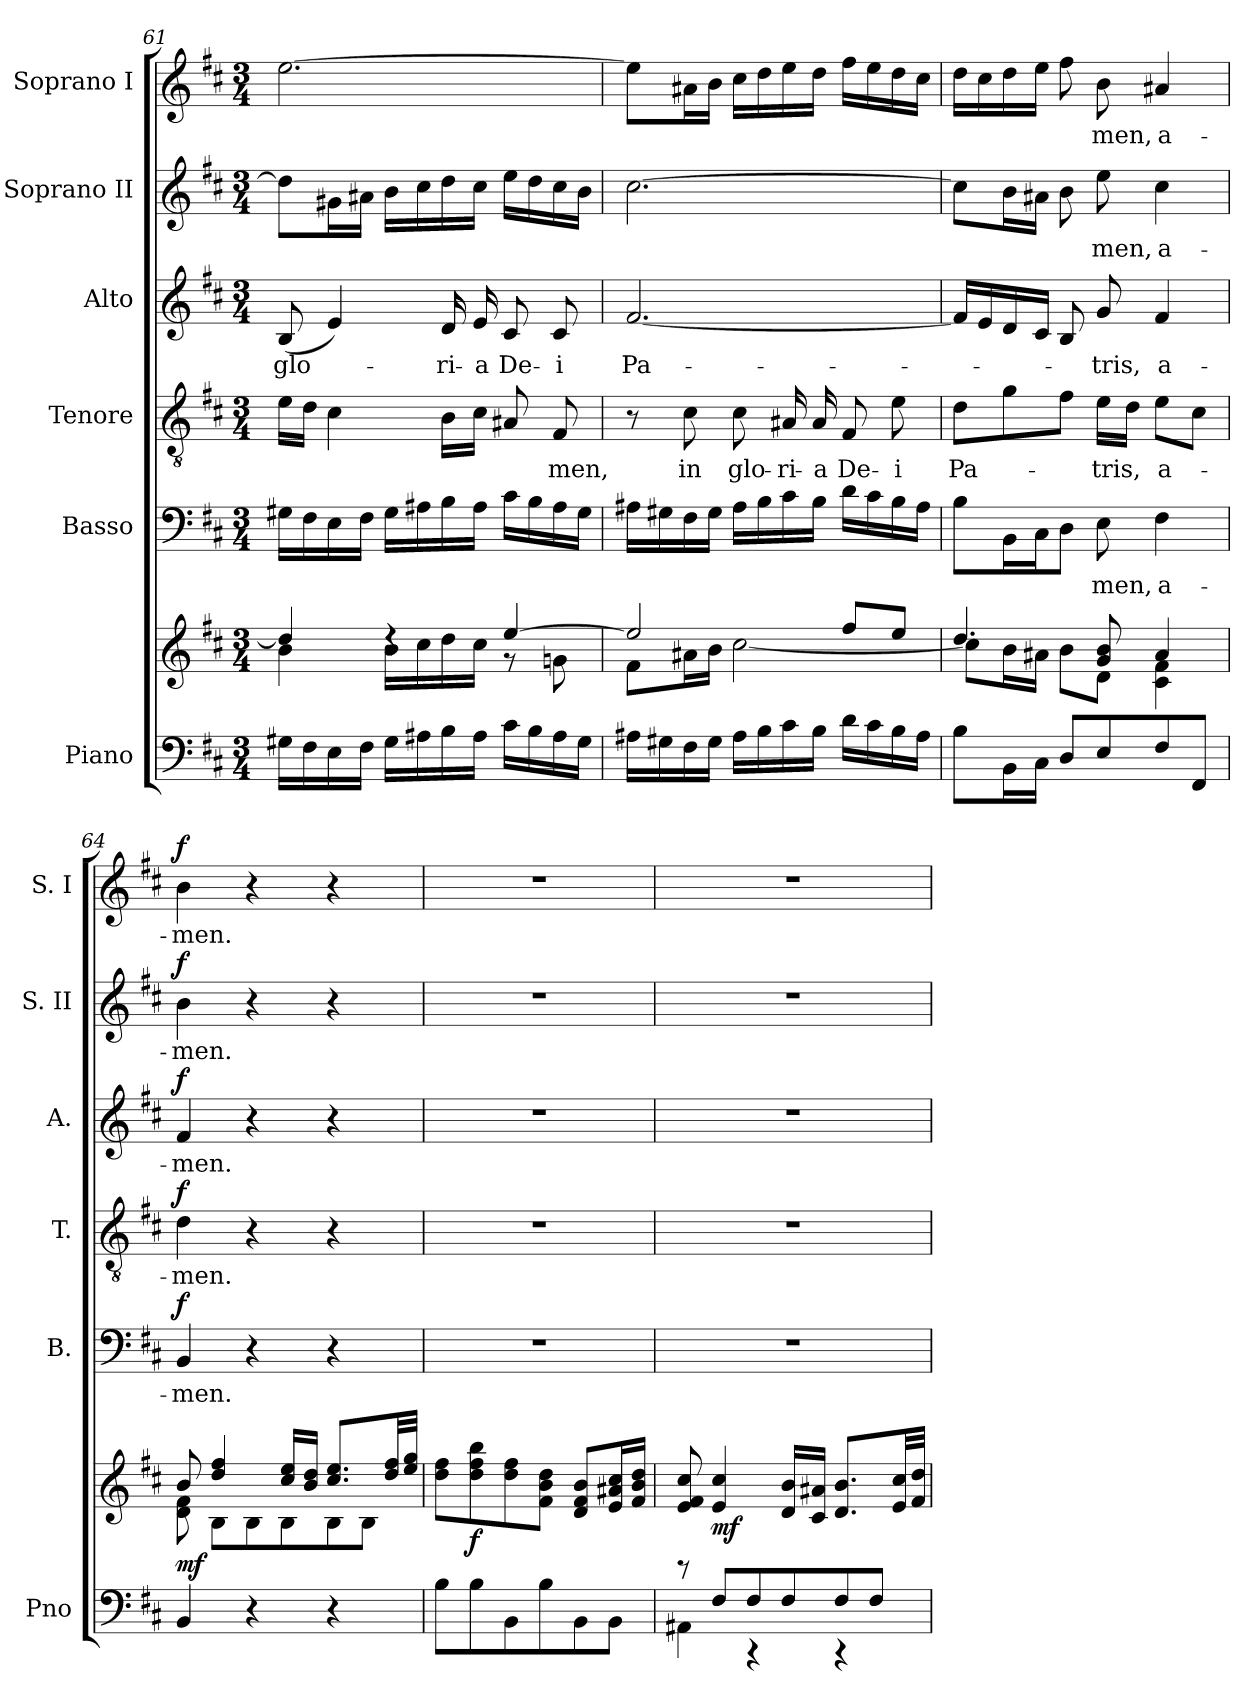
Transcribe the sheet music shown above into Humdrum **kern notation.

**kern	**kern	**dynam	**kern	**text	**dynam	**kern	**text	**dynam	**kern	**text	**dynam	**kern	**text	**dynam	**kern	**text	**dynam
*part6	*part6	*part6	*part5	*part5	*part5	*part4	*part4	*part4	*part3	*part3	*part3	*part2	*part2	*part2	*part1	*part1	*part1
*staff7	*staff6	*staff6/7	*staff5	*staff5	*staff5	*staff4	*staff4	*staff4	*staff3	*staff3	*staff3	*staff2	*staff2	*staff2	*staff1	*staff1	*staff1
*I"Piano	*	*	*I"Basso	*	*	*I"Tenore	*	*	*I"Alto	*	*	*I"Soprano II	*	*	*I"Soprano I	*	*
*I'Pno	*	*	*I'B.	*	*	*I'T.	*	*	*I'A.	*	*	*I'S. II	*	*	*I'S. I	*	*
*clefF4	*clefG2	*	*clefF4	*	*	*clefGv2	*	*	*clefG2	*	*	*clefG2	*	*	*clefG2	*	*
*ITrd1c1	*ITrd1c1	*	*ITrd1c1	*	*	*ITrd1c1	*	*	*ITrd1c1	*	*	*ITrd1c1	*	*	*ITrd1c1	*	*
*k[f#c#g#d#a#e#b#]	*k[f#c#g#d#a#e#b#]	*	*k[f#c#g#d#a#e#b#]	*	*	*k[f#c#g#d#a#e#b#]	*	*	*k[f#c#g#d#a#e#b#]	*	*	*k[f#c#g#d#a#e#b#]	*	*	*k[f#c#g#d#a#e#b#]	*	*
*M3/4	*M3/4	*	*M3/4	*	*	*M3/4	*	*	*M3/4	*	*	*M3/4	*	*	*M3/4	*	*
=61	=61	=61	=61	=61	=61	=61	=61	=61	=61	=61	=61	=61	=61	=61	=61	=61	=61
*	*^	*	*	*	*	*	*	*	*	*	*	*	*	*	*	*	*
!	!	!	!	!	!	!	!	!	!	!	!LO:LY:b	!	!	!	!	!	!	!
16F##X\LL	4cc#/]	4a#\	.	16F##X\LL	.	.	16d#\LL	.	.	(8A#/	glo-	.	8cc#\L]	.	.	[2.dd#\	.	.
16E#\	.	.	.	16E#\	.	.	16c#\JJ	.	.	.	.	.	.	.	.	.	.	.
16D#\	.	.	.	16D#\	.	.	4B#\	.	.	4d#/)	.	.	16f##X\L	.	.	.	.	.
16E#\JJ	.	.	.	16E#\JJ	.	.	.	.	.	.	.	.	16g##X\JJ	.	.	.	.	.
16F##\LL	4rdd	16a#\LL	.	16F##\LL	.	.	.	.	.	.	.	.	16a#\LL	.	.	.	.	.
16G##X\	.	16b#\	.	16G##X\	.	.	.	.	.	.	.	.	16b#\	.	.	.	.	.
!	!	!	!	!	!	!	!	!	!	!	!LO:LY:b	!	!	!	!	!	!	!
16A#\	.	16cc#\	.	16A#\	.	.	16A#\LL	.	.	16c#/	-ri-	.	16cc#\	.	.	.	.	.
!	!	!	!	!	!	!	!	!	!	!	!LO:LY:b	!	!	!	!	!	!	!
16G##\JJ	.	16b#\JJ	.	16G##\JJ	.	.	16B#\JJ	.	.	16d#/	-a	.	16b#\JJ	.	.	.	.	.
!	!	!	!	!	!	!	!	!	!	!	!LO:LY:b	!	!	!	!	!	!	!
16B#\LL	[4dd#/	8r	.	16B#\LL	.	.	8G##X/	.	.	8B#/	De-	.	16dd#\LL	.	.	.	.	.
16A#\	.	.	.	16A#\	.	.	.	.	.	.	.	.	16cc#\	.	.	.	.	.
!	!	!	!	!	!	!	!	!LO:LY:b	!	!	!LO:LY:b	!	!	!	!	!	!	!
16G##\	.	8f#X\	.	16G##\	.	.	8E#/	men,	.	8B#/	-i	.	16b#\	.	.	.	.	.
16F##\JJ	.	.	.	16F##\JJ	.	.	.	.	.	.	.	.	16a#\JJ	.	.	.	.	.
=62	=62	=62	=62	=62	=62	=62	=62	=62	=62	=62	=62	=62	=62	=62	=62	=62	=62	=62
!	!	!	!	!	!	!	!	!	!	!	!LO:LY:b	!	!	!	!	!	!	!
16G##X\LL	2dd#/]	8e#\L	.	16G##X\LL	.	.	8r	.	.	[2.e#/	Pa-	.	[2.b#\	.	.	8dd#\L]	.	.
16F##X\	.	.	.	16F##X\	.	.	.	.	.	.	.	.	.	.	.	.	.	.
!	!	!	!	!	!	!	!	!LO:LY:b	!	!	!	!	!	!	!	!	!	!
16E#\	.	16g##X\L	.	16E#\	.	.	8B#\	in	.	.	.	.	.	.	.	16g##X\L	.	.
16F##\JJ	.	16a#\JJ	.	16F##\JJ	.	.	.	.	.	.	.	.	.	.	.	16a#\JJ	.	.
!	!	!	!	!	!	!	!	!LO:LY:b	!	!	!	!	!	!	!	!	!	!
16G##\LL	.	[2b#\	.	16G##\LL	.	.	8B#\	glo-	.	.	.	.	.	.	.	16b#\LL	.	.
16A#\	.	.	.	16A#\	.	.	.	.	.	.	.	.	.	.	.	16cc#\	.	.
!	!	!	!	!	!	!	!	!LO:LY:b	!	!	!	!	!	!	!	!	!	!
16B#\	.	.	.	16B#\	.	.	16G##X/	-ri-	.	.	.	.	.	.	.	16dd#\	.	.
!	!	!	!	!	!	!	!	!LO:LY:b	!	!	!	!	!	!	!	!	!	!
16A#\JJ	.	.	.	16A#\JJ	.	.	16G##/	-a	.	.	.	.	.	.	.	16cc#\JJ	.	.
!	!	!	!	!	!	!	!	!LO:LY:b	!	!	!	!	!	!	!	!	!	!
16c#\LL	8ee#/L	.	.	16c#\LL	.	.	8E#/	De-	.	.	.	.	.	.	.	16ee#\LL	.	.
16B#\	.	.	.	16B#\	.	.	.	.	.	.	.	.	.	.	.	16dd#\	.	.
!	!	!	!	!	!	!	!	!LO:LY:b	!	!	!	!	!	!	!	!	!	!
16A#\	8dd#/J	.	.	16A#\	.	.	8d#\	-i	.	.	.	.	.	.	.	16cc#\	.	.
16G##\JJ	.	.	.	16G##\JJ	.	.	.	.	.	.	.	.	.	.	.	16b#\JJ	.	.
!!LO:LB:g=z
=63	=63	=63	=63	=63	=63	=63	=63	=63	=63	=63	=63	=63	=63	=63	=63	=63	=63	=63
!	!	!	!	!	!	!	!	!LO:LY:b	!	!	!	!	!	!	!	!	!	!
8A#\L	4.cc#/	8b#\L]	.	8A#\L	.	.	8c#\L	Pa-	.	16e#/LL]	.	.	8b#\L]	.	.	16cc#\LL	.	.
.	.	.	.	.	.	.	.	.	.	16d#/	.	.	.	.	.	16b#\	.	.
16AA#\L	.	16a#\L	.	16AA#\L	.	.	8f#\	.	.	16c#/	.	.	16a#\L	.	.	16cc#\	.	.
16BB#\JJ	.	16g##X\JJ	.	16BB#\J	.	.	.	.	.	16B#/JJ	.	.	16g##X\JJ	.	.	16dd#\JJ	.	.
8C#/L	.	8a#\L	.	8C#\J	.	.	8e#\J	.	.	8A#/	.	.	8a#\	.	.	8ee#\	.	.
!	!	!	!	!	!LO:LY:b	!	!	!LO:LY:b	!	!	!LO:LY:b	!	!	!LO:LY:b	!	!	!LO:LY:b	!
8D#/	8f#/ 8a#/	8c#\J	.	8D#\	men,	.	16d#\LL	-tris,	.	8f#/	tris,	.	8dd#\	men,	.	8a#\	men,	.
.	.	.	.	.	.	.	16c#\JJ	.	.	.	.	.	.	.	.	.	.	.
!	!	!	!	!	!LO:LY:b	!	!	!LO:LY:b	!	!	!LO:LY:b	!	!	!LO:LY:b	!	!	!LO:LY:b	!
8E#/	4g##/	4B#\ 4e#\	.	4E#\	a-	.	8d#\L	a-	.	4e#/	a-	.	4b#\	a-	.	4g##X/	a-	.
8EE#/J	.	.	.	.	.	.	8B#\J	.	.	.	.	.	.	.	.	.	.	.
=64	=64	=64	=64	=64	=64	=64	=64	=64	=64	=64	=64	=64	=64	=64	=64	=64	=64	=64
!	!	!	!LO:DY:b	!	!LO:LY:b	!LO:DY:b	!	!LO:LY:b	!LO:DY:b	!	!LO:LY:b	!LO:DY:b	!	!LO:LY:b	!LO:DY:b	!	!LO:LY:b	!LO:DY:b
4AA#/	8a#/	8c#\ 8e#\	mf	4AA#/	-men.	f	4c#\	-men.	f	4e#/	-men.	f	4a#\	-men.	f	4a#\	-men.	f
.	4cc#/ 4ee#/	8A#\L	.	.	.	.	.	.	.	.	.	.	.	.	.	.	.	.
4r	.	8A#\	.	4r	.	.	4r	.	.	4r	.	.	4r	.	.	4r	.	.
.	16b#/ 16dd#/LL	8A#\	.	.	.	.	.	.	.	.	.	.	.	.	.	.	.	.
.	16a#/ 16cc#/JJ	.	.	.	.	.	.	.	.	.	.	.	.	.	.	.	.	.
4r	8.b#/ 8.dd#/L	8A#\	.	4r	.	.	4r	.	.	4r	.	.	4r	.	.	4r	.	.
.	.	8A#\J	.	.	.	.	.	.	.	.	.	.	.	.	.	.	.	.
.	32cc#/ 32ee#/LL	.	.	.	.	.	.	.	.	.	.	.	.	.	.	.	.	.
.	32dd#/ 32ff#/JJJ	.	.	.	.	.	.	.	.	.	.	.	.	.	.	.	.	.
*	*v	*v	*	*	*	*	*	*	*	*	*	*	*	*	*	*	*	*
=65	=65	=65	=65	=65	=65	=65	=65	=65	=65	=65	=65	=65	=65	=65	=65	=65	=65
8A#\L	8cc#\ 8ee#\L	.	2.r	.	.	2.r	.	.	2.r	.	.	2.r	.	.	2.r	.	.
!	!	!LO:DY:b	!	!	!	!	!	!	!	!	!	!	!	!	!	!	!
8A#\	8cc#\ 8ee#\ 8aa#\	f	.	.	.	.	.	.	.	.	.	.	.	.	.	.	.
8AA#\	8cc#\ 8ee#\	.	.	.	.	.	.	.	.	.	.	.	.	.	.	.	.
8A#\	8e#\ 8a#\ 8cc#\J	.	.	.	.	.	.	.	.	.	.	.	.	.	.	.	.
8AA#\	8c#/ 8e#/ 8a#/L	.	.	.	.	.	.	.	.	.	.	.	.	.	.	.	.
8AA#\J	16d#/ 16g##X/ 16b#/L	.	.	.	.	.	.	.	.	.	.	.	.	.	.	.	.
.	16e#/ 16a#/ 16cc#/JJ	.	.	.	.	.	.	.	.	.	.	.	.	.	.	.	.
=66	=66	=66	=66	=66	=66	=66	=66	=66	=66	=66	=66	=66	=66	=66	=66	=66	=66
*^	*	*	*	*	*	*	*	*	*	*	*	*	*	*	*	*	*
4GG##X\	8re	8d#/ 8e#/ 8b#/	.	2.r	.	.	2.r	.	.	2.r	.	.	2.r	.	.	2.r	.	.
!	!	!	!LO:DY:b	!	!	!	!	!	!	!	!	!	!	!	!	!	!	!
.	8E#/L	4d#/ 4b#/	mf	.	.	.	.	.	.	.	.	.	.	.	.	.	.	.
4rCC	8E#/	.	.	.	.	.	.	.	.	.	.	.	.	.	.	.	.	.
.	8E#/	16c#/ 16a#/LL	.	.	.	.	.	.	.	.	.	.	.	.	.	.	.	.
.	.	16B#/ 16g##X/JJ	.	.	.	.	.	.	.	.	.	.	.	.	.	.	.	.
4rCC	8E#/	8.c#/ 8.a#/L	.	.	.	.	.	.	.	.	.	.	.	.	.	.	.	.
.	8E#/J	.	.	.	.	.	.	.	.	.	.	.	.	.	.	.	.	.
.	.	32d#/ 32b#/LL	.	.	.	.	.	.	.	.	.	.	.	.	.	.	.	.
.	.	32e#/ 32cc#/JJJ	.	.	.	.	.	.	.	.	.	.	.	.	.	.	.	.
*v	*v	*	*	*	*	*	*	*	*	*	*	*	*	*	*	*	*	*
=	=	=	=	=	=	=	=	=	=	=	=	=	=	=	=	=	=
*-	*-	*-	*-	*-	*-	*-	*-	*-	*-	*-	*-	*-	*-	*-	*-	*-	*-
